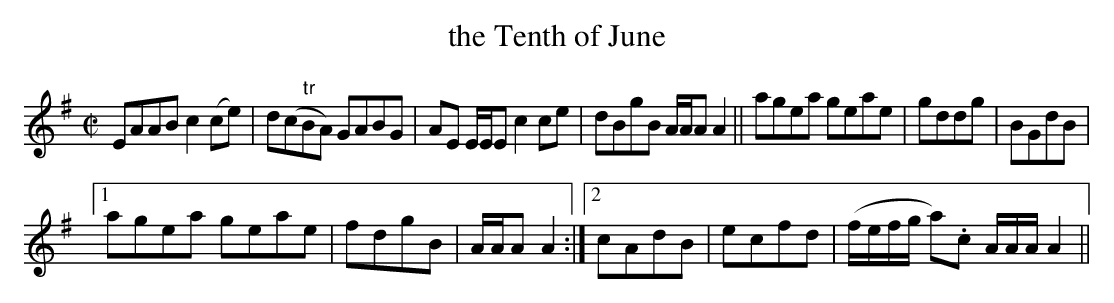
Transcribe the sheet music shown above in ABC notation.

X:1
T:the Tenth of June
M:C|
L:1/8
K:ADor
EAAB c2(ce)| d(c"tr"BA) GABG| \
AE E/E/E c2ce| dBgB A/A/A A2 ||\
agea geae| gddg| BGdB|1
agea geae| fdgB| A/A/A A2 :|2\
cAdB| ecfd| (f/e/f/g/ a).c A/A/A/ A2||
